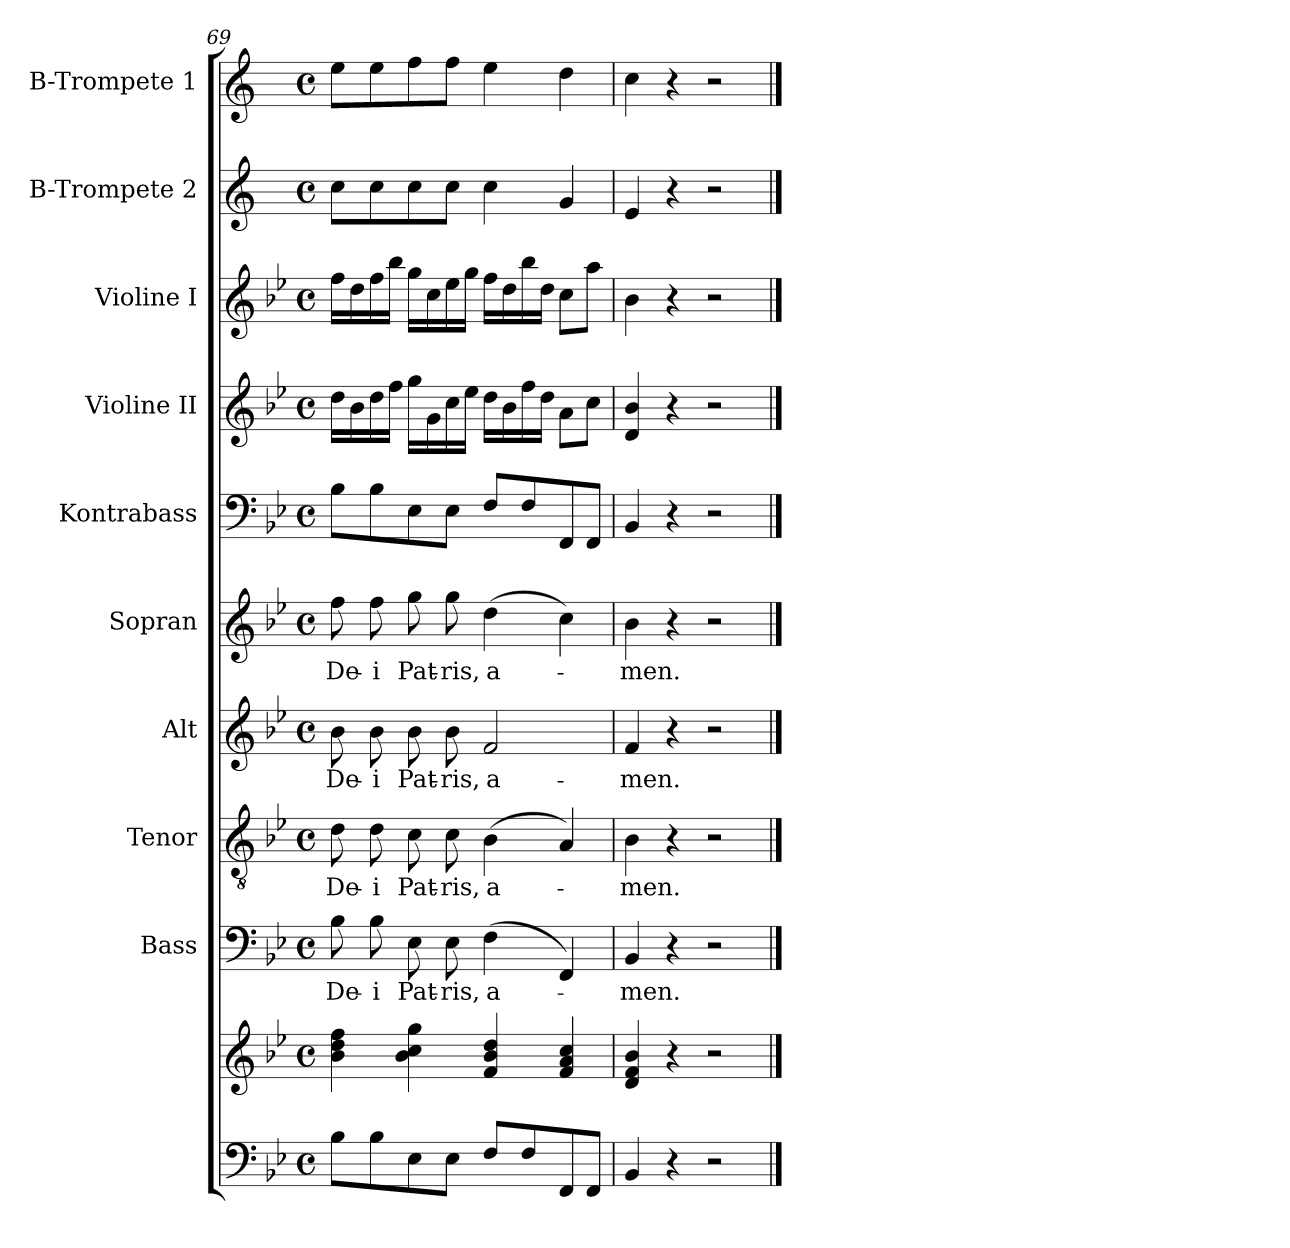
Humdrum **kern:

**kern	**kern	**kern	**text	**kern	**text	**kern	**text	**kern	**text	**kern	**kern	**kern	**kern	**kern
*part10	*part10	*part9	*part9	*part8	*part8	*part7	*part7	*part6	*part6	*part5	*part4	*part3	*part2	*part1
*staff11	*staff10	*staff9	*staff9	*staff8	*staff8	*staff7	*staff7	*staff6	*staff6	*staff5	*staff4	*staff3	*staff2	*staff1
*	*	*I"Bass	*	*I"Tenor	*	*I"Alt	*	*I"Sopran	*	*I"Kontrabass	*I"Violine II	*I"Violine I	*I"B-Trompete 2	*I"B-Trompete 1
*	*	*I'B.	*	*I'T.	*	*I'A.	*	*I'S.	*	*I'Kb.	*I'Vl. II	*I'Vl. I	*I'B Trp. 2	*I'B Trp. 1
*clefF4	*clefG2	*clefF4	*	*clefGv2	*	*clefG2	*	*clefG2	*	*clefF4	*clefG2	*clefG2	*clefG2	*clefG2
*	*	*	*	*	*	*	*	*	*	*ITrd7c12	*	*	*ITrd1c2	*ITrd1c2
*k[b-e-]	*k[b-e-]	*k[b-e-]	*	*k[b-e-]	*	*k[b-e-]	*	*k[b-e-]	*	*k[b-e-]	*k[b-e-]	*k[b-e-]	*k[b-e-]	*k[b-e-]
*B-:	*B-:	*B-:	*	*B-:	*	*B-:	*	*B-:	*	*B-:	*B-:	*B-:	*B-:	*B-:
*M4/4	*M4/4	*M4/4	*	*M4/4	*	*M4/4	*	*M4/4	*	*M4/4	*M4/4	*M4/4	*M4/4	*M4/4
*met(c)	*met(c)	*met(c)	*	*met(c)	*	*met(c)	*	*met(c)	*	*met(c)	*met(c)	*met(c)	*met(c)	*met(c)
=69	=69	=69	=69	=69	=69	=69	=69	=69	=69	=69	=69	=69	=69	=69
!	!	!	!LO:LY:b	!	!LO:LY:b	!	!LO:LY:b	!	!LO:LY:b	!	!	!	!	!
8B-\L	4b-\ 4dd\ 4ff\	8B-\	De-	8d\	De-	8b-\	De-	8ff\	De-	8BB-\L	16dd\LL	16ff\LL	8b-\L	8dd\L
.	.	.	.	.	.	.	.	.	.	.	16b-\	16dd\	.	.
!	!	!	!LO:LY:b	!	!LO:LY:b	!	!LO:LY:b	!	!LO:LY:b	!	!	!	!	!
8B-\	.	8B-\	-i	8d\	-i	8b-\	-i	8ff\	-i	8BB-\	16dd\	16ff\	8b-\	8dd\
.	.	.	.	.	.	.	.	.	.	.	16ff\JJ	16bb-\JJ	.	.
!	!	!	!LO:LY:b	!	!LO:LY:b	!	!LO:LY:b	!	!LO:LY:b	!	!	!	!	!
8E-\	4b-\ 4cc\ 4gg\	8E-\	Pat-	8c\	Pat-	8b-\	Pat-	8gg\	Pat-	8EE-\	16gg\LL	16gg\LL	8b-\	8ee-\
.	.	.	.	.	.	.	.	.	.	.	16g\	16cc\	.	.
!	!	!	!LO:LY:b	!	!LO:LY:b	!	!LO:LY:b	!	!LO:LY:b	!	!	!	!	!
8E-\J	.	8E-\	-ris,	8c\	-ris,	8b-\	-ris,	8gg\	-ris,	8EE-\J	16cc\	16ee-\	8b-\J	8ee-\J
.	.	.	.	.	.	.	.	.	.	.	16ee-\JJ	16gg\JJ	.	.
!	!	!	!LO:LY:b	!	!LO:LY:b	!	!LO:LY:b	!	!LO:LY:b	!	!	!	!	!
8F/L	4f/ 4b-/ 4dd/	(>4F\	a-	(>4B-\	a-	2f/	a-	(>4dd\	a-	8FF/L	16dd\LL	16ff\LL	4b-\	4dd\
.	.	.	.	.	.	.	.	.	.	.	16b-\	16dd\	.	.
8F/	.	.	.	.	.	.	.	.	.	8FF/	16ff\	16bb-\	.	.
.	.	.	.	.	.	.	.	.	.	.	16dd\JJ	16dd\JJ	.	.
8FF/	4f/ 4a/ 4cc/	4FF/)	.	4A/)	.	.	.	4cc\)	.	8FFF/	8a\L	8cc\L	4f/	4cc\
8FF/J	.	.	.	.	.	.	.	.	.	8FFF/J	8cc\J	8aa\J	.	.
=70	=70	=70	=70	=70	=70	=70	=70	=70	=70	=70	=70	=70	=70	=70
!	!	!	!LO:LY:b	!	!LO:LY:b	!	!LO:LY:b	!	!LO:LY:b	!	!	!	!	!
4BB-/	4d/ 4f/ 4b-/	4BB-/	-men.	4B-\	-men.	4f/	-men.	4b-\	-men.	4BBB-/	4d/ 4b-/	4b-\	4d/	4b-\
4r	4r	4r	.	4r	.	4r	.	4r	.	4r	4r	4r	4r	4r
2r	2r	2r	.	2r	.	2r	.	2r	.	2r	2r	2r	2r	2r
==	==	==	==	==	==	==	==	==	==	==	==	==	==	==
*-	*-	*-	*-	*-	*-	*-	*-	*-	*-	*-	*-	*-	*-	*-
